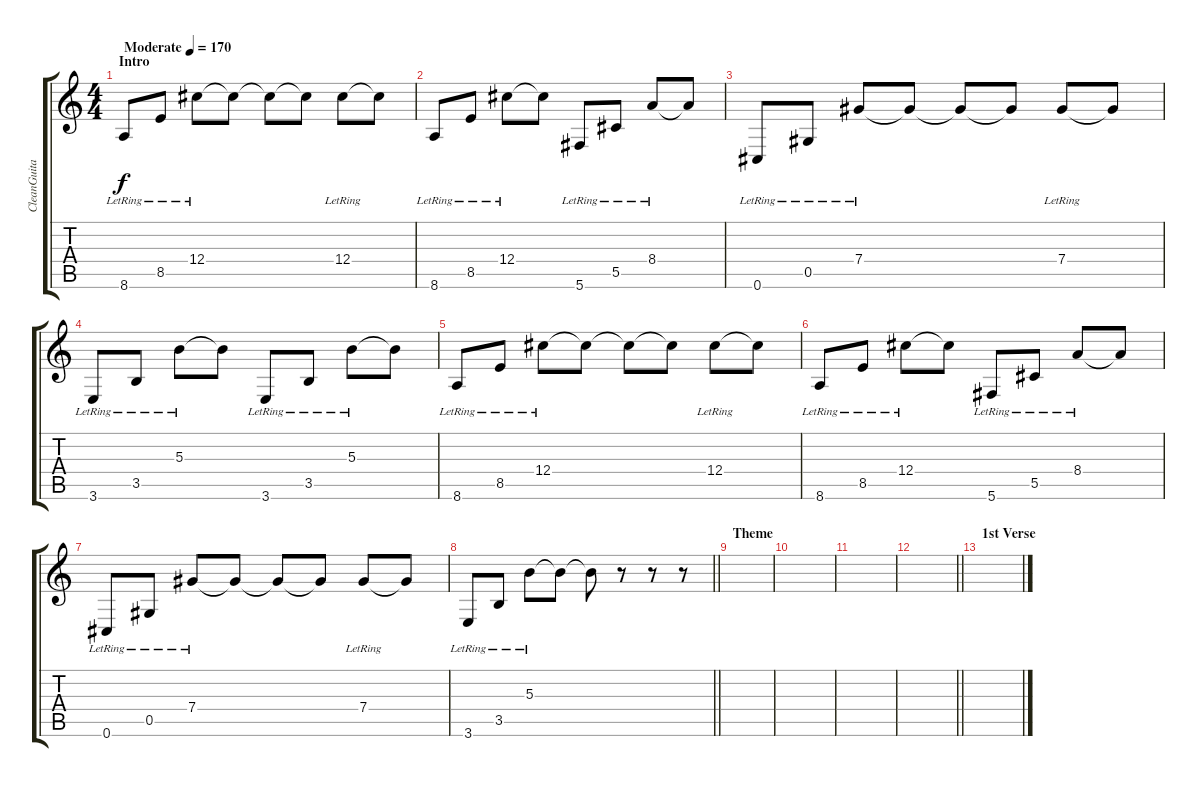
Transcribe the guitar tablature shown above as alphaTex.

\track ("CleanGuitar" "CleanGuita") {instrument electricguitarclean}
\staff {score tabs}
\tuning (Eb4 Bb3 Gb3 Db3 Ab2 Db2) {hide}
\ts (4 4)
\section ("" "Intro")
\tempo (170 "Moderate")
\clef g2
\ks c
8.6{lr}.8{dy f instrument electricguitarclean} 8.5{lr}.8 12.4{lr}.8 12.4{t}.8 12.4{t}.8 12.4{t}.8 12.4{lr}.8 12.4{t}.8 |
8.6{lr}.8 8.5{lr}.8 12.4{lr}.8 12.4{t}.8 5.6{lr}.8 5.5{lr}.8 8.4{lr}.8 8.4{t}.8 |
0.6{lr}.8 0.5{lr}.8 7.4{lr}.8 7.4{t}.8 7.4{t}.8 7.4{t}.8 7.4{lr}.8 7.4{t}.8 |
3.6{lr}.8 3.5{lr}.8 5.3{lr}.8 5.3{t}.8 3.6{lr}.8 3.5{lr}.8 5.3{lr}.8 5.3{t}.8 |
8.6{lr}.8 8.5{lr}.8 12.4{lr}.8 12.4{t}.8 12.4{t}.8 12.4{t}.8 12.4{lr}.8 12.4{t}.8 |
8.6{lr}.8 8.5{lr}.8 12.4{lr}.8 12.4{t}.8 5.6{lr}.8 5.5{lr}.8 8.4{lr}.8 8.4{t}.8 |
0.6{lr}.8 0.5{lr}.8 7.4{lr}.8 7.4{t}.8 7.4{t}.8 7.4{t}.8 7.4{lr}.8 7.4{t}.8 |
\barLineRight lightlight
3.6{lr}.8 3.5{lr}.8 5.3{lr}.8 5.3{t}.8 5.3{t}.8 r.8 r.8 r.8 |
\section ("" "Theme")
|
|
|
\barLineRight lightlight
|
\section ("" "1st Verse")
